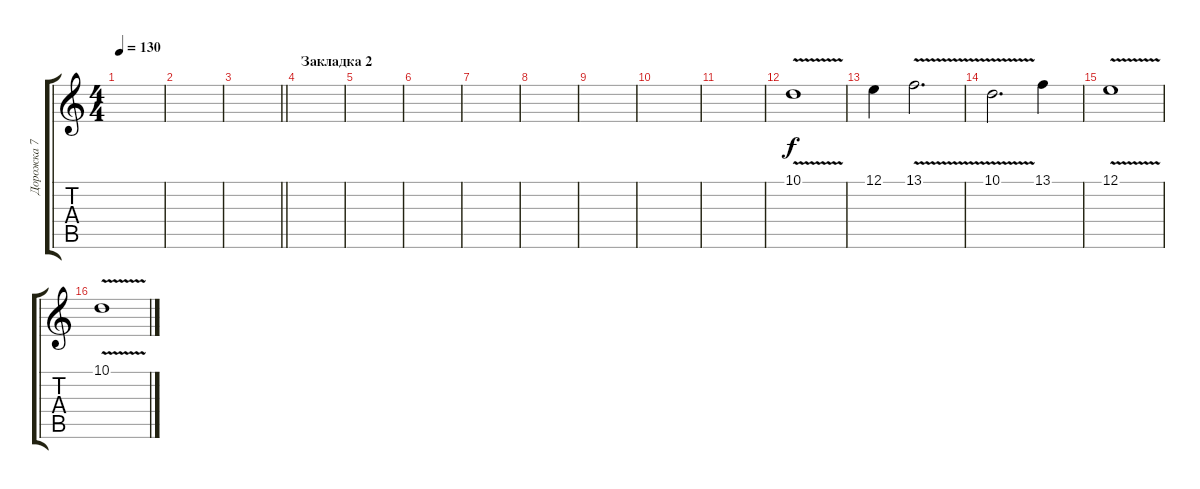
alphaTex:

\track ("Дорожка 7" "Дорожка 7") {instrument pad4choir}
\staff {score tabs}
\tuning (E4 B3 G3 D3 A2 E2) {hide}
\ts (4 4)
\tempo 130
\clef g2
\ks c
|
|
\barLineRight lightlight
|
\section ("" "Закладка 2")
|
|
|
|
|
|
|
|
10.1{v}.1 |
12.1.4 13.1{v}.2{d} |
10.1{v}.2{d} 13.1.4 |
12.1{v}.1 |
10.1{v}.1
